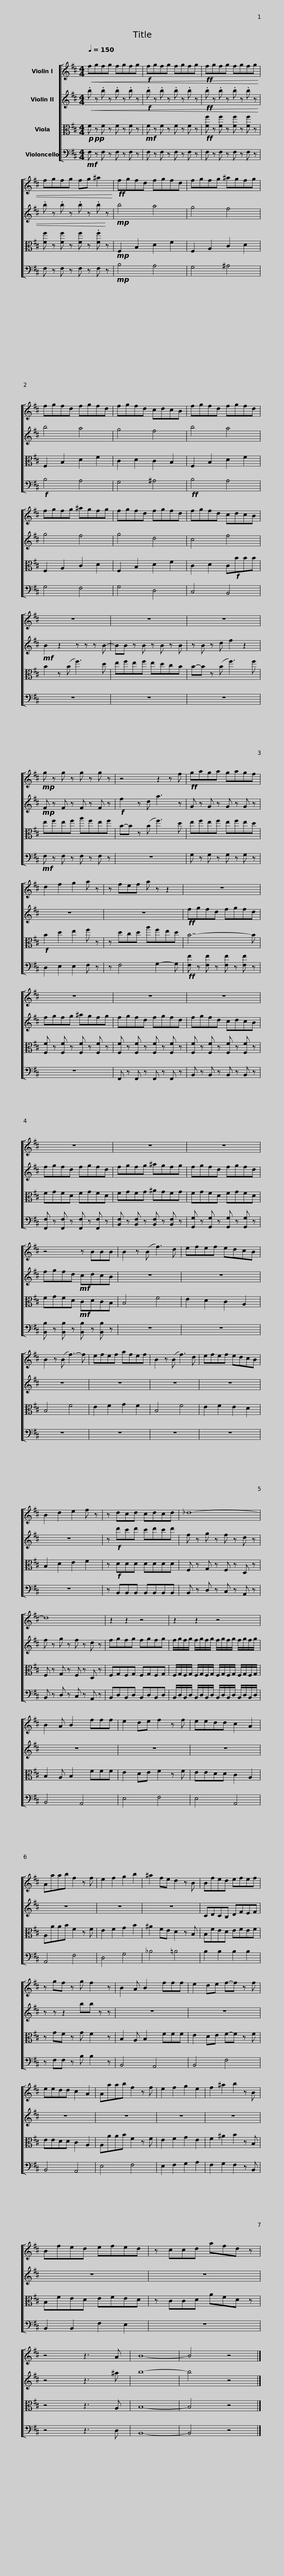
X:1
%%score [ 1 2 3 4 ]
L:1/8
Q:1/4=150
M:4/4
I:linebreak $
K:D
V:1 treble
V:2 treble
V:3 alto
V:4 bass
V:1
!<(! fgfg fgfg |!f! fgfg fgfg |!ff! fgfg fgfg | fgfg fg ^a2!<)! |$!ff! fgfd fgfd | %5
 fgfg ^agfg | fgfd fgfd | fgfd cdcB | fgfd fgfd |$ fgfg ^agfg | %10
 fgfd fgfd | fgfd cdcB | z8 | z8 |$ z8 | %15
!mp! g z g z g z g z | z4 z2 z f |!ff! gaga gagf | d2 f2 g2 a z |$ z fef a z z2 | %20
 z8 | z8 | z8 |$ z8 | z8 | %25
 z8 | z8 | z4 z BBB |$ B2 z (B f3) d | efef edcB | %30
 B2 z (B f3-) f | efef afef | B2 z (B f3) d | efef edcB |$ B2 d2 e2 f z | %35
 z dcd cdcd | _d8- | d8 | z2 z2 z4 |$ z2 z2 z4 | %40
 B2 A B2 fff | e2 de f2 z f | eedd c2 A2 | Aaab f2 z f |$ e2 f2 g2 b2 | %45
 ^a2 fe d2 z B | Bfed efef | z gf z g f2 z | B2 A B2 fff | e2 de f-f z f |$ %50
 eedd c2 A2 | Aaab f2 z f | e2 f2 g2 e2 | f2 ^a2 b2 z B | Bfed efed | %55
 z ccd afd z |$ z4 z3 A | B8- | B4 z4 |] %59
V:2
!<(! .b z .b z .b z .b z |!f! .b z .b z .b z .b z |!ff! .b z .b z .b z .b z | .b z .b z .b z .b!<)! z |$!mp! b4 a4 | %5
 g4 f4 | b4 a4 | g4 f4 | b4 a4 |$ g4 f4 | %10
 g4 d4 | c4 f4 |!mf! B2 z2 z z z B- | BB z B z B z B |$ z B z d f2 z2 | %15
!mp! F z F z F z F z |!f! f2 z d a3 z | G z G z G z G z | z8 |$ z8 | %20
!ff! fgfd fgfd | fgfg ^agfg | fgfd fgfd |$ fgfd cdcB | fgfd fgfd | %25
 fgfg ^agfg | fgfd fgfd | fgfd!mf! cdcB |$ z8 | z8 | %30
 z8 | z8 | z8 | z8 |$ z8 | %35
 z!f! d'c'd' c'd'c'd' | f z g z f z d z | f z g z f z d z | fgfg fgfg |$ f/g/f/g/ f/g/f/g/ f/g/f/g/ f/g/f/g/ | %40
 z8 | z8 | z8 | z8 |$ z8 | %45
 z8 | CDCB, DFEF | z z z2 bb z z | z8 | z8 |$ %50
 z8 | z8 | z8 | z8 | z8 | %55
 z8 |$ z4 z3 ^a | b8- | b4 z4 |] %59
V:3
!p!!pp! F z F z F z F z |!mf! F z F z F z F z |!ff! [Ff] z [Ff] z [Ff] z [Ff] z | [Ff] z [Ff] z [Ff] z .[Ff] z |$!mp! F,2 B,2 D2 F2 | %5
 F,2 A,2 C2 D2 | F,2 B,2 D2 F2 | C2 D2 C2 B,2 | F,2 B,2 D2 F2 |$ F,2 A,2 C2 D2 | %10
 F,2 B,2 D2 F2 | C2 D2 C!f!BBB | B2 z (B f3) d | efef edcB |$ B-B z (B f3) f | %15
 efef afef | B-B z (B f3) d | efef efed |!f! B2 d2 e2 f z |$ z dcd afed | %20
 B7- B | [F,F] z [F,F] z [F,F] z [F,F] z | [F,F] z [F,F] z [F,F] z [F,F] z |$ [F,F] z [F,F] z [F,F] z [F,F] z | FGFD FGFD | %25
 FGFG ^AGFG | FGFD FGFD | FGFD!mf! CDCB, |$ B,4 F4 | E2 D2 C2 A,2 | %30
 B,4 F4 | E2 F2 G2 F2 | B,4 F4 | E2 F2 E2 D2 |$ B,2 D2 E2 F2 | %35
 z!f! DDD DDDD | F, z G, z F, z D, z | F, z G, z F, z D, z | F,G,F,G, F,G,F,G, |$ F,/G,/F,/G,/ F,/G,/F,/G,/ F,/G,/F,/G,/ F,/G,/F,/G,/ | %40
 B,2 A, B,2 FFF | E2 DE F2 z F | EEDD C2 A,2 | A,AAB F2 z F |$ E2 F2 G2 B2 | %45
 ^A2 FE D2 z B, | B,FED EFEF | z GF z G F2 z | B,2 A, B,2 FFF | E2 DE F-F z F |$ %50
 EEDD C2 A,2 | A,AAB F2 z F | E2 F2 G2 E2 | F2 ^A2 B2 z B, | B,FED EFED | %55
 z CCD AFD z |$ z4 z3 A, | B,8- | B,4 z4 |] %59
V:4
!mf! F, z F, z F, z F, z | F, z F, z F, z F, z | F, z F, z F, z F, z | F, z F, z F, z F, z |$!mp! B,4 A,4 | %5
 G,4 ^A,4 |!f! B,4 A,4 | G,4 ^A,4 |!ff! B,4 A,4 |$ G,4 F,4 | %10
 G,4 D,4 | C,4 B,,4 | z8 | z8 |$ z8 | %15
!mf! F, z F, z F, z F, z | z8 | G, z G, z G, z G, z | D,2 E,2 E,2 F, z |$ z F,4 G,2- G, | %20
!ff! [F,F] z [F,F] z [F,F] z [F,F] z | z8 | F,, z F,, z F,, z F,, z |$ B,, z B,, z B,, z B,, z | [F,,F,] z [F,,F,] z [F,,F,] z [F,,F,] z | %25
 [B,,F,] z [B,,F,] z [B,,F,] z [B,,F,] z | [G,,G,] z [G,,G,] z [G,,G,] z [G,,G,] z | [B,,B,] z [B,,B,] z [B,,B,] z [B,,B,] z |$ z8 | z8 | %30
 z8 | z8 | z8 | z8 |$ z8 | %35
 z B,,B,,B,, B,,B,,B,,B,, | B,, z D, z C, z A,, z | B,, z D, z C, z A,, z | B,,D,B,,D, B,,D,B,,D, |$ B,,/D,/B,,/D,/ B,,/D,/B,,/D,/ B,,/D,/B,,/D,/ B,,/D,/B,,/D,/ | %40
 B,,4 A,,4 | E,4 F,4 | E,4 A,,4 | A,,4 F,4 |$ D,4 G,4 | %45
 _B,4 =B,4 | B,2 B,2 B,2 B,2 | z F,F, z B, B,2 z | B,,4 A,,4 | B,,4 F,4 |$ %50
 B,,4 A,,4 | E,4 F,4 | E,2 F,2 G,2 A,2 | F,2 G,2 F,2 z B,, | B,,2 B,,2 F,2 E,2 | %55
 z8 |$ z4 z3 D, | B,,8- | B,,4 z4 |] %59
